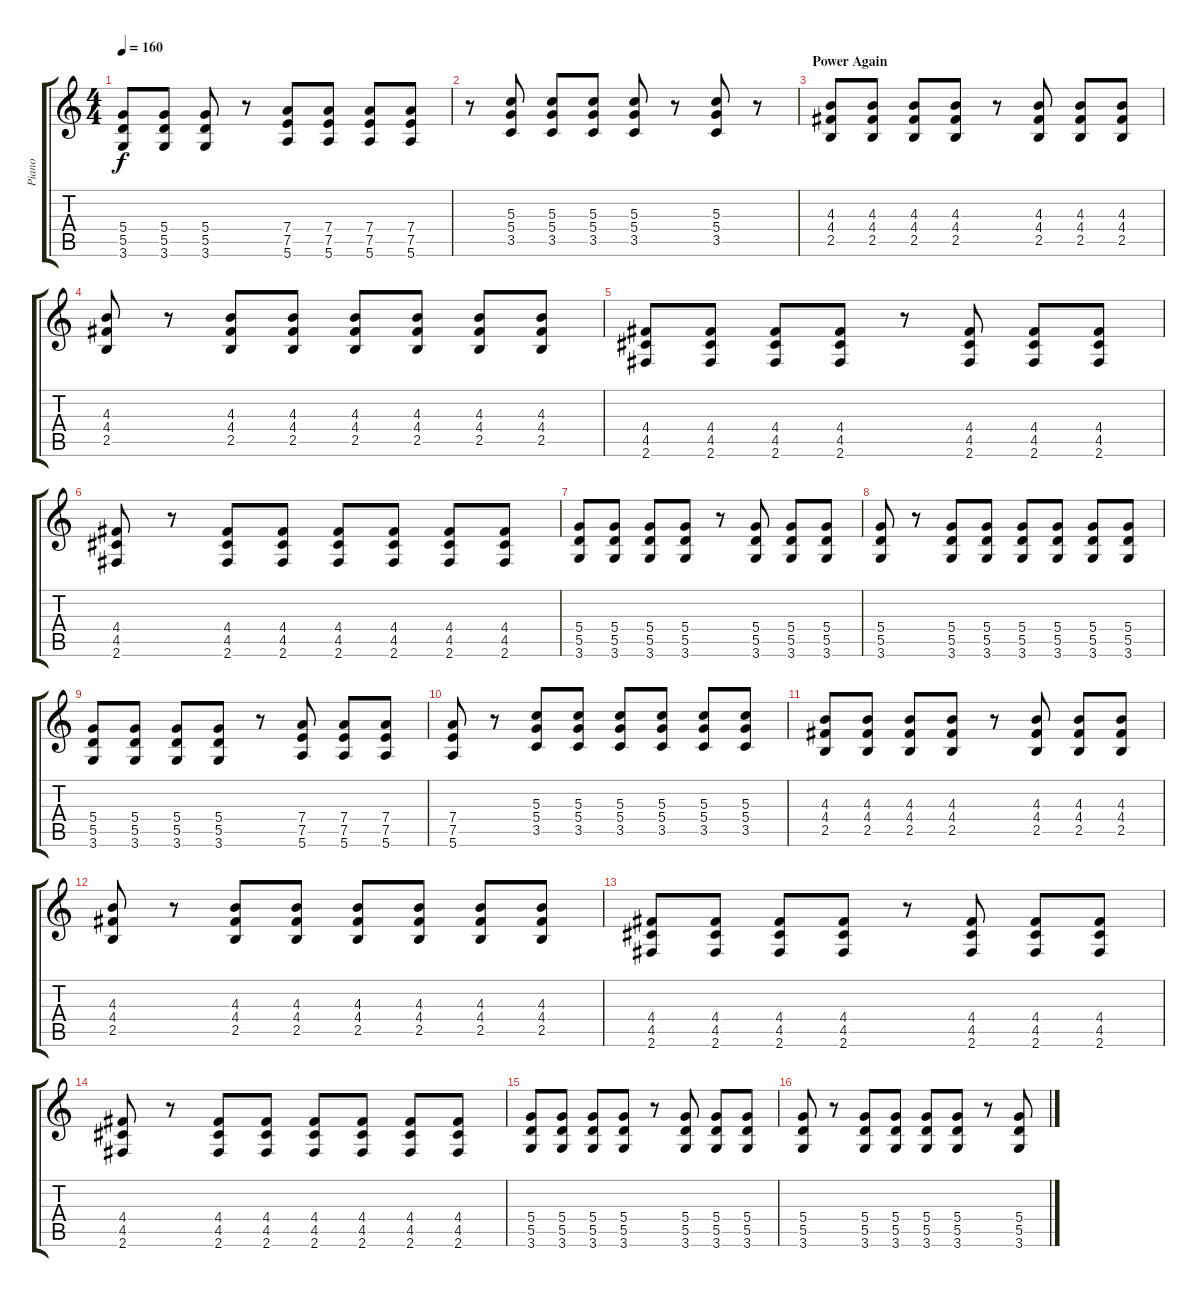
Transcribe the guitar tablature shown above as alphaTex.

\track ("Piano" "Piano") {instrument distortionguitar}
\staff {score tabs}
\tuning (E4 B3 G3 D3 A2 E2) {hide}
\ts (4 4)
\tempo 160
\clef g2
\ks c
(5.4 5.5 3.6).8{dy f} (5.4 5.5 3.6).8 (5.4 5.5 3.6).8 r.8 (7.4 7.5 5.6).8 (7.4 7.5 5.6).8 (7.4 7.5 5.6).8 (7.4 7.5 5.6).8 |
r.8 (5.3 5.4 3.5).8 (5.3 5.4 3.5).8 (5.3 5.4 3.5).8 (5.3 5.4 3.5).8 r.8 (5.3 5.4 3.5).8 r.8 |
\section ("" "Power Again")
(4.3 4.4 2.5).8{volume 10 instrument distortionguitar} (4.3 4.4 2.5).8 (4.3 4.4 2.5).8 (4.3 4.4 2.5).8 r.8 (4.3 4.4 2.5).8 (4.3 4.4 2.5).8 (4.3 4.4 2.5).8 |
(4.3 4.4 2.5).8 r.8 (4.3 4.4 2.5).8 (4.3 4.4 2.5).8 (4.3 4.4 2.5).8 (4.3 4.4 2.5).8 (4.3 4.4 2.5).8 (4.3 4.4 2.5).8 |
(4.4 4.5 2.6).8 (4.4 4.5 2.6).8 (4.4 4.5 2.6).8 (4.4 4.5 2.6).8 r.8 (4.4 4.5 2.6).8 (4.4 4.5 2.6).8 (4.4 4.5 2.6).8 |
(4.4 4.5 2.6).8 r.8 (4.4 4.5 2.6).8 (4.4 4.5 2.6).8 (4.4 4.5 2.6).8 (4.4 4.5 2.6).8 (4.4 4.5 2.6).8 (4.4 4.5 2.6).8 |
(5.4 5.5 3.6).8 (5.4 5.5 3.6).8 (5.4 5.5 3.6).8 (5.4 5.5 3.6).8 r.8 (5.4 5.5 3.6).8 (5.4 5.5 3.6).8 (5.4 5.5 3.6).8 |
(5.4 5.5 3.6).8 r.8 (5.4 5.5 3.6).8 (5.4 5.5 3.6).8 (5.4 5.5 3.6).8 (5.4 5.5 3.6).8 (5.4 5.5 3.6).8 (5.4 5.5 3.6).8 |
(5.4 5.5 3.6).8 (5.4 5.5 3.6).8 (5.4 5.5 3.6).8 (5.4 5.5 3.6).8 r.8 (7.4 7.5 5.6).8 (7.4 7.5 5.6).8 (7.4 7.5 5.6).8 |
(7.4 7.5 5.6).8 r.8 (5.3 5.4 3.5).8 (5.3 5.4 3.5).8 (5.3 5.4 3.5).8 (5.3 5.4 3.5).8 (5.3 5.4 3.5).8 (5.3 5.4 3.5).8 |
(4.3 4.4 2.5).8{volume 8} (4.3 4.4 2.5).8 (4.3 4.4 2.5).8 (4.3 4.4 2.5).8 r.8 (4.3 4.4 2.5).8 (4.3 4.4 2.5).8 (4.3 4.4 2.5).8 |
(4.3 4.4 2.5).8 r.8 (4.3 4.4 2.5).8 (4.3 4.4 2.5).8 (4.3 4.4 2.5).8 (4.3 4.4 2.5).8 (4.3 4.4 2.5).8 (4.3 4.4 2.5).8 |
(4.4 4.5 2.6).8 (4.4 4.5 2.6).8 (4.4 4.5 2.6).8 (4.4 4.5 2.6).8 r.8 (4.4 4.5 2.6).8 (4.4 4.5 2.6).8 (4.4 4.5 2.6).8 |
(4.4 4.5 2.6).8 r.8 (4.4 4.5 2.6).8 (4.4 4.5 2.6).8 (4.4 4.5 2.6).8 (4.4 4.5 2.6).8 (4.4 4.5 2.6).8 (4.4 4.5 2.6).8 |
(5.4 5.5 3.6).8{volume 5} (5.4 5.5 3.6).8 (5.4 5.5 3.6).8 (5.4 5.5 3.6).8 r.8 (5.4 5.5 3.6).8 (5.4 5.5 3.6).8 (5.4 5.5 3.6).8 |
(5.4 5.5 3.6).8 r.8 (5.4 5.5 3.6).8 (5.4 5.5 3.6).8 (5.4 5.5 3.6).8 (5.4 5.5 3.6).8 r.8 (5.4 5.5 3.6).8
